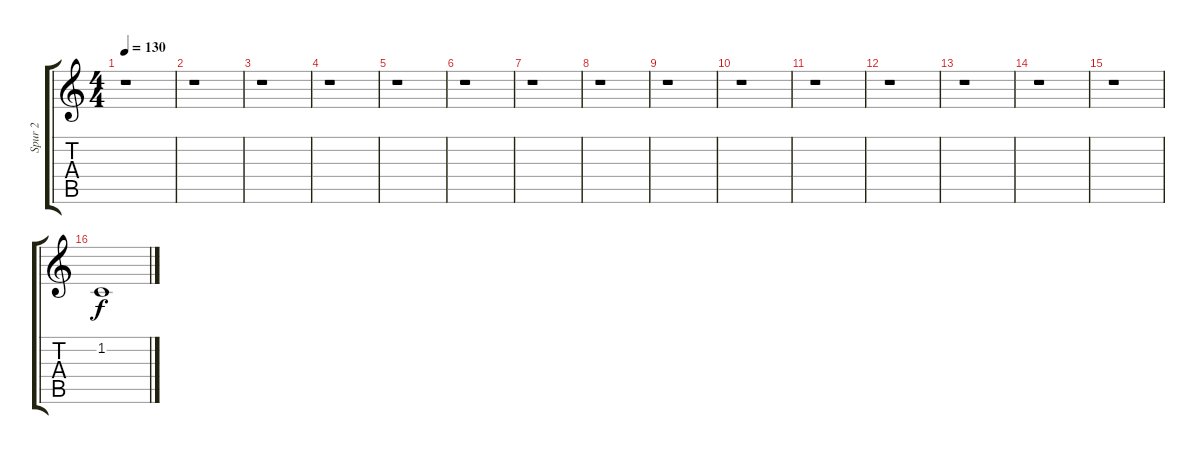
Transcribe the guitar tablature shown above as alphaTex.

\track ("Spur 2" "Spur 2") {instrument flute}
\staff {score tabs}
\tuning (E4 B3 G3 D3 A2 E2) {hide}
\ts (4 4)
\tempo 130
\clef g2
\ks c
r.1{dy f} |
r.1 |
r.1 |
r.1 |
r.1 |
r.1 |
r.1 |
r.1 |
r.1 |
r.1 |
r.1 |
r.1 |
r.1 |
r.1 |
r.1 |
1.2.1
